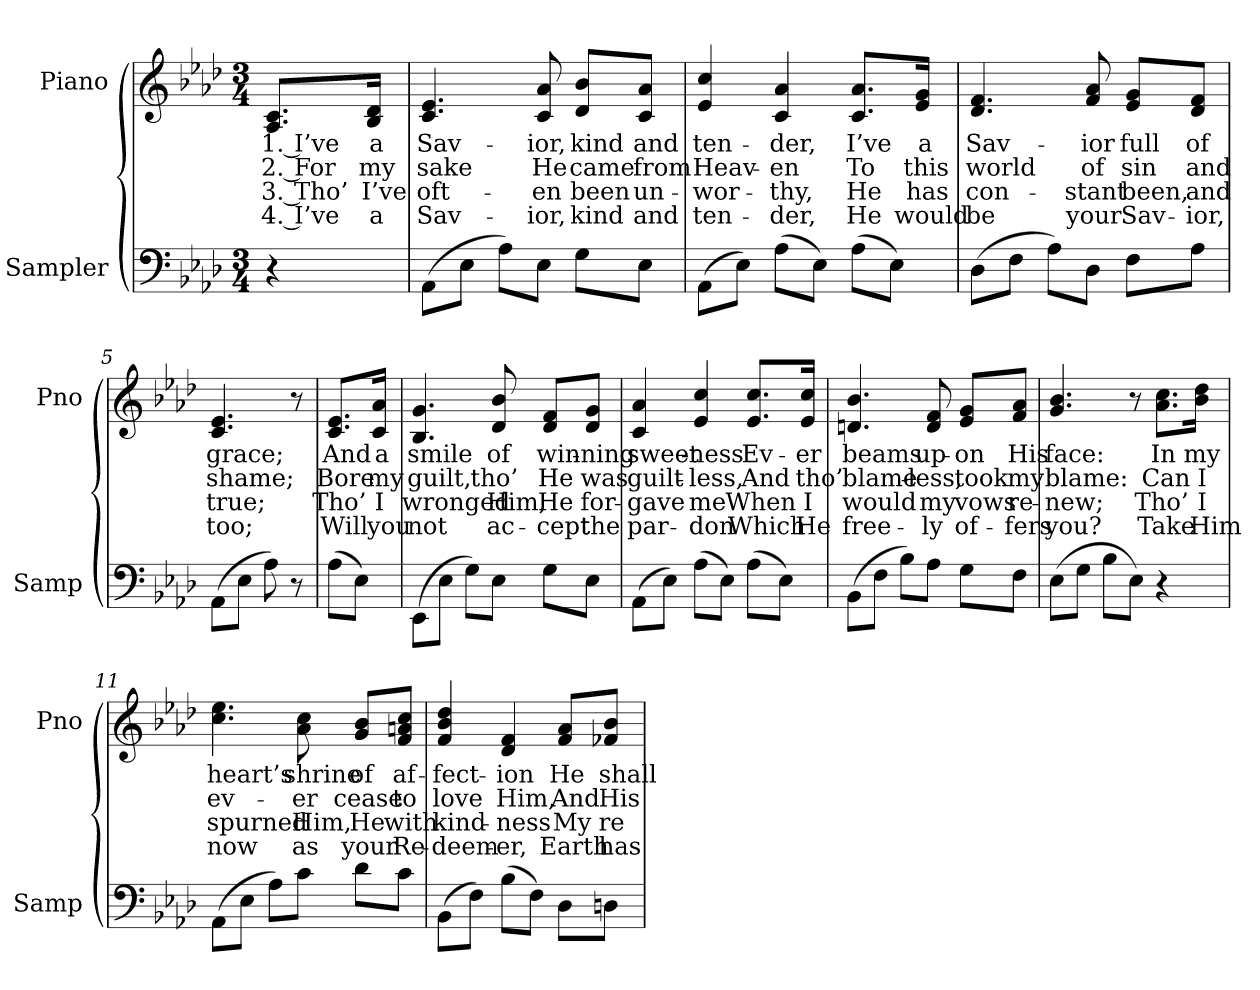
**kern	**text	**kern	**text	**text	**text	**text
*part2	*part2	*part1	*part1	*part1	*part1	*part1
*staff2	*staff2	*staff1	*staff1	*staff1	*staff1	*staff1
*I"Sampler	*	*I"Piano	*	*	*	*
*I'Samp	*	*I'Pno	*	*	*	*
*clefF4	*	*clefG2	*	*	*	*
*k[b-e-a-d-]	*	*k[b-e-a-d-]	*	*	*	*
*A-:	*	*A-:	*	*	*	*
*M3/4	*	*M3/4	*	*	*	*
=1	=1	=1	=1	=1	=1	=1
4r	.	8.A-/ 8.c/L	1. I’ve	2. For	3. Tho’	4. I’ve
.	.	16B-/ 16d-/Jk	a	my	I’ve	a
=2	=2	=2	=2	=2	=2	=2
(8AA-\L	.	4.c 4.e-	Sav-	sake	oft-	Sav-
8E-\J	.	.	.	.	.	.
8A-\L)	.	.	.	.	.	.
8E-\J	.	8c 8a-	-ior,	He	-en	-ior,
8G\L	.	8d-/ 8b-/L	kind	came	been	kind
8E-\J	.	8c/ 8a-/J	and	from	un-	and
=3	=3	=3	=3	=3	=3	=3
(8AA-\L	.	4e- 4cc	ten-	Heav-	-wor-	ten-
8E-\J)	.	.	.	.	.	.
(8A-\L	.	4c 4a-	-der,	-en	-thy,	-der,
8E-\J)	.	.	.	.	.	.
(8A-\L	.	8.c/ 8.a-/L	I’ve	To	He	He
8E-\J)	.	.	.	.	.	.
.	.	16e-/ 16g/Jk	a	this	has	would
=4	=4	=4	=4	=4	=4	=4
(8D-\L	.	4.d- 4.f	Sav-	world	con-	be
8F\J	.	.	.	.	.	.
8A-\L)	.	.	.	.	.	.
8D-\J	.	8f 8a-	-ior	of	-stant	your
8F\L	.	8e-/ 8g/L	full	sin	been,	Sav-
8A-\J	.	8d-/ 8f/J	of	and	and	-ior,
=5	=5	=5	=5	=5	=5	=5
(8AA-\L	.	4.c 4.e-	grace;	shame;	true;	too;
8E-\J	.	.	.	.	.	.
8A-\)	.	.	.	.	.	.
8r	.	8r	.	.	.	.
=6	=6	=6	=6	=6	=6	=6
(8A-\L	.	8.c/ 8.e-/L	And	Bore	Tho’	Will
8E-\J)	.	.	.	.	.	.
.	.	16c/ 16a-/Jk	a	my	I	you
=7	=7	=7	=7	=7	=7	=7
(8EE-\L	.	4.B- 4.g	smile	guilt,	wronged	not
8E-\J	.	.	.	.	.	.
8G\L)	.	.	.	.	.	.
8E-\J	.	8d- 8b-	of	tho’	Him,	ac-
8G\L	.	8d-/ 8f/L	win-	He	He	-cept
8E-\J	.	8d-/ 8g/J	-ning	was	for-	the
=8	=8	=8	=8	=8	=8	=8
(8AA-\L	.	4c 4a-	sweet-	guilt-	-gave	par-
8E-\J)	.	.	.	.	.	.
(8A-\L	.	4e- 4cc	-ness	-less,	me	-don
8E-\J)	.	.	.	.	.	.
(8A-\L	.	8.e-/ 8.cc/L	Ev-	And	When	Which
8E-\J)	.	.	.	.	.	.
.	.	16e-/ 16cc/Jk	-er	tho’	I	He
=9	=9	=9	=9	=9	=9	=9
(8BB-\L	.	4.dn 4.b-	beams	blame-	would	free-
8F\J	.	.	.	.	.	.
8B-\L)	.	.	.	.	.	.
8A-\J	.	8d 8f	up-	-less,	my	-ly
8G\L	.	8e-/ 8g/L	-on	took	vows	of-
8F\J	.	8f/ 8a-/J	His	my	re-	-fers
=10	=10	=10	=10	=10	=10	=10
(8E-\L	.	4.g 4.b-	face:	blame:	-new;	you?
8G\J	.	.	.	.	.	.
8B-\L	.	.	.	.	.	.
8E-\J)	.	8r	.	.	.	.
4r	.	8.a-\ 8.cc\L	In	Can	Tho’	Take
.	.	16b-\ 16dd-\Jk	my	I	I	Him
=11	=11	=11	=11	=11	=11	=11
(8AA-\L	.	4.cc 4.ee-	heart’s	ev-	spurned	now
8E-\J	.	.	.	.	.	.
8A-\L)	.	.	.	.	.	.
8c\J	.	8a- 8cc	shrine	-er	Him,	as
8d-\L	.	8g/ 8b-/L	of	cease	He	your
8c\J	.	8f/ 8an/ 8cc/J	af-	to	with	Re-
=12	=12	=12	=12	=12	=12	=12
(8BB-\L	.	4f 4b- 4dd-	-fect-	love	kind-	-deem-
8F\J)	.	.	.	.	.	.
(8B-\L	.	4d- 4f	-ion	Him,	-ness	-er,
8F\J)	.	.	.	.	.	.
8D-\L	.	8f/ 8a-/L	He	And	My	Earth
8Dn\J	.	8f-X/ 8b-/J	shall	His	re-	has
=	=	=	=	=	=	=
*-	*-	*-	*-	*-	*-	*-
